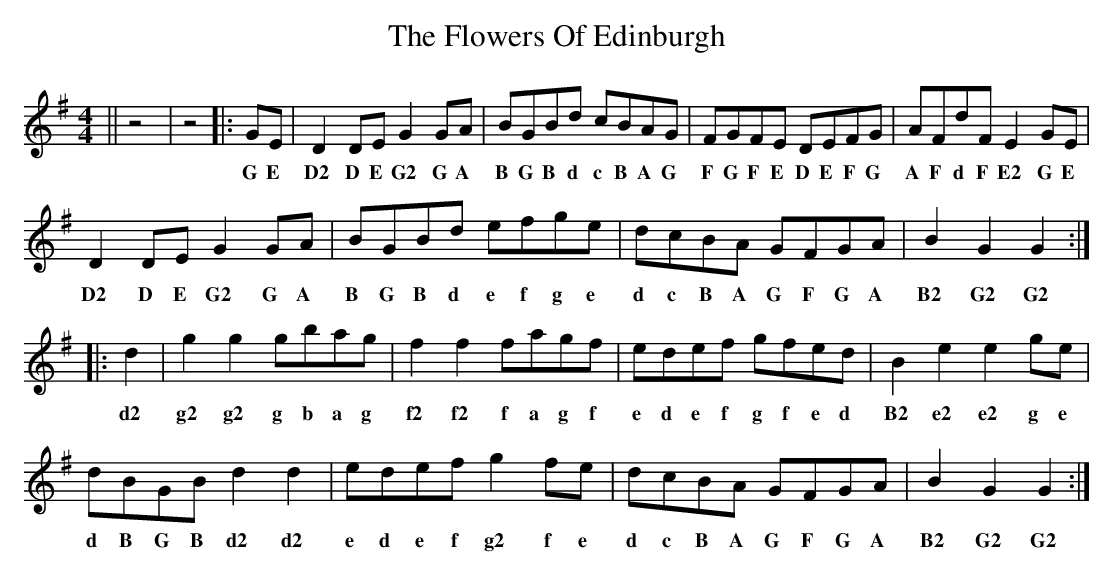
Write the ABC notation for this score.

X:1 - 60
T: Flowers Of Edinburgh, The
M: 4/4
L: 1/8
K: Gmaj
||z4|z4|:GE|D2DE G2GA|BGBd cBAG|FGFE DEFG|AFdF E2GE|
w: G E D2 D E G2 G A B G B d c B A G F G F E D E F G A F d F E2 G E
D2DE G2GA|BGBd efge|dcBA GFGA|B2 G2 G2:|
w: D2 D E G2 G A B G B d e f g e d c B A G F G A B2 G2 G2
|:d2|g2g2 gbag|f2f2 fagf|edef gfed|B2e2 e2ge|
w: d2 g2 g2 g b a g f2 f2 f a g f e d e f g f e d B2 e2 e2 g e
dBGB d2 d2|edef g2fe|dcBA GFGA|B2 G2 G2:|
w: d B G B d2 d2 e d e f g2 f e d c B A G F G A B2 G2 G2
